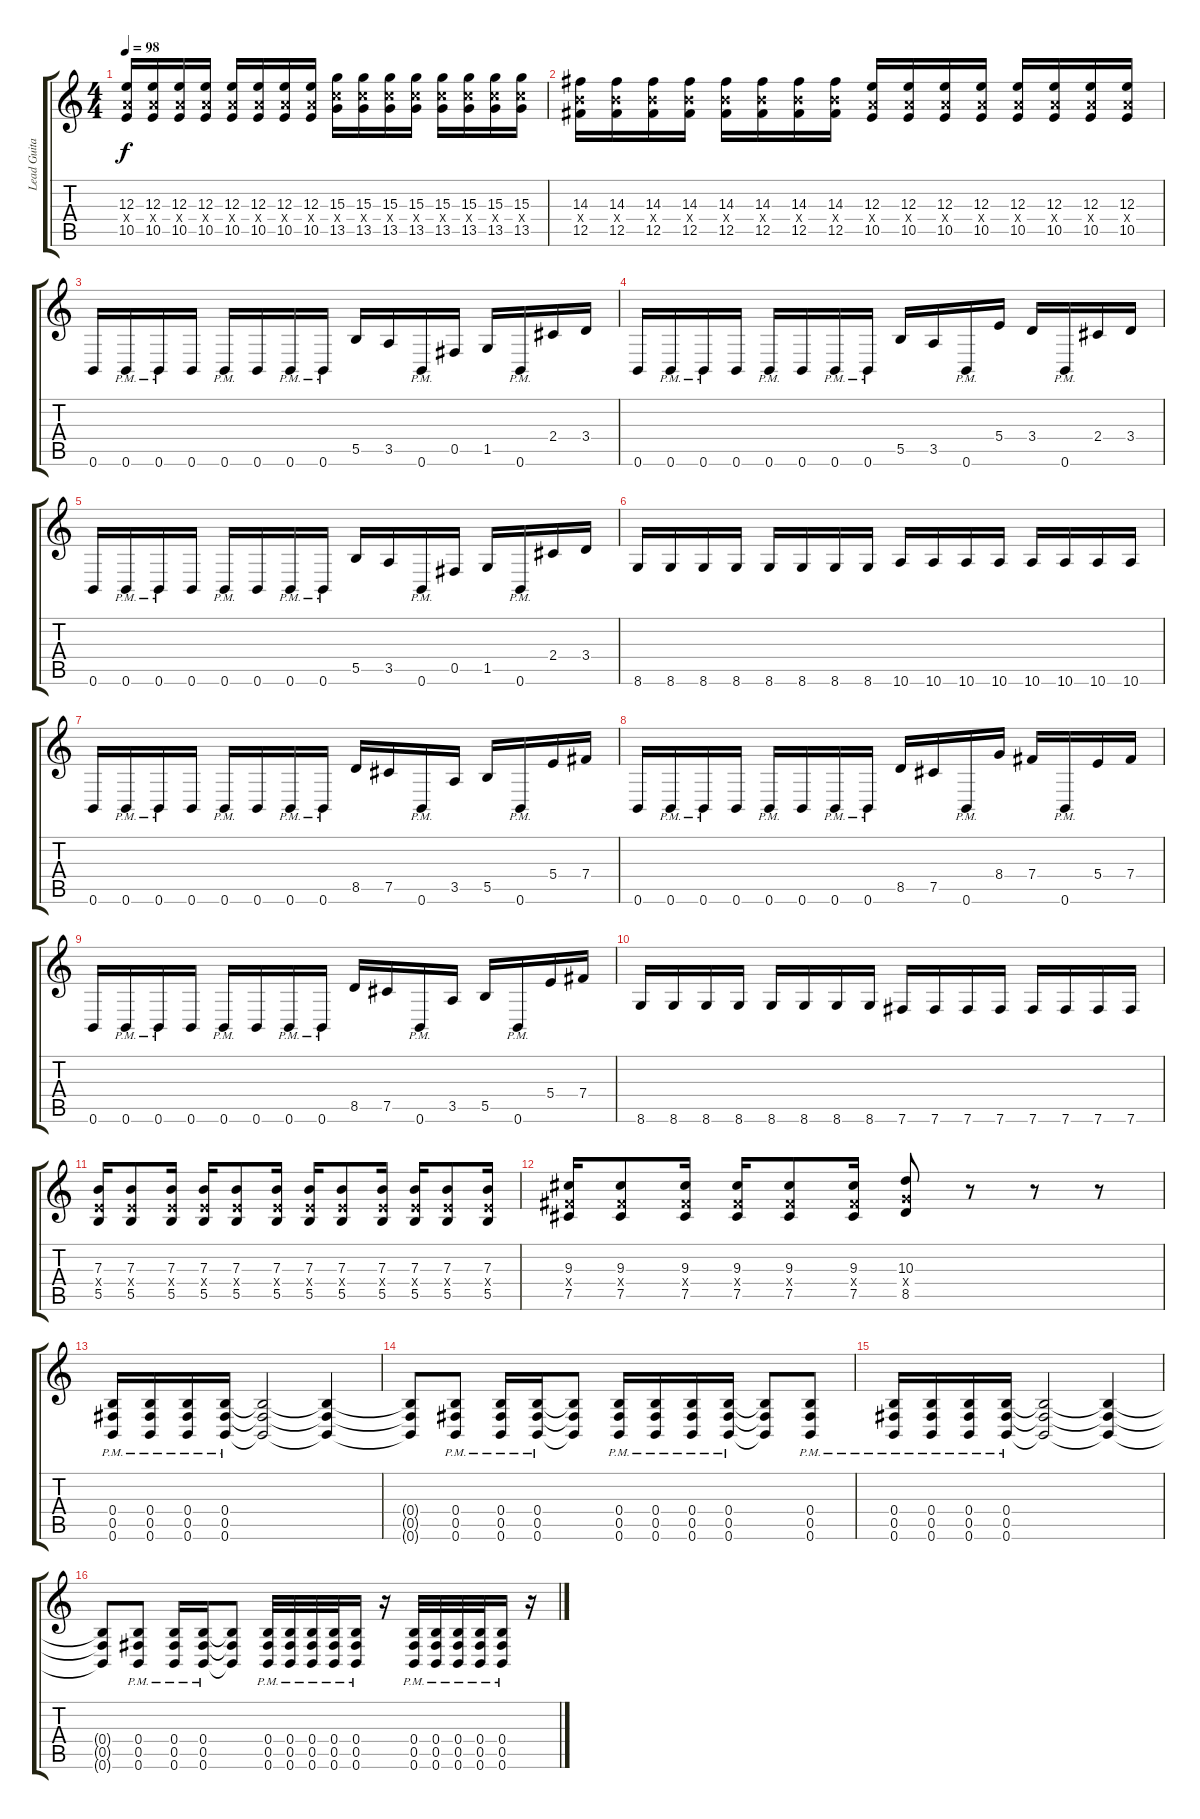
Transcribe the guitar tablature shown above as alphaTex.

\track ("Lead Guitar" "Lead Guita") {instrument distortionguitar}
\staff {score tabs}
\tuning (Db4 Ab3 E3 B2 Gb2 B1) {hide}
\ts (4 4)
\tempo 98
\clef g2
\ks c
(12.3 10.4{x} 10.5).16{dy f} (12.3 10.4{x} 10.5).16 (12.3 10.4{x} 10.5).16 (12.3 10.4{x} 10.5).16 (12.3 10.4{x} 10.5).16 (12.3 10.4{x} 10.5).16 (12.3 10.4{x} 10.5).16 (12.3 10.4{x} 10.5).16 (15.3 13.4{x} 13.5).16 (15.3 13.4{x} 13.5).16 (15.3 13.4{x} 13.5).16 (15.3 13.4{x} 13.5).16 (15.3 13.4{x} 13.5).16 (15.3 13.4{x} 13.5).16 (15.3 13.4{x} 13.5).16 (15.3 13.4{x} 13.5).16 |
(14.3 12.4{x} 12.5).16 (14.3 12.4{x} 12.5).16 (14.3 12.4{x} 12.5).16 (14.3 12.4{x} 12.5).16 (14.3 12.4{x} 12.5).16 (14.3 12.4{x} 12.5).16 (14.3 12.4{x} 12.5).16 (14.3 12.4{x} 12.5).16 (12.3 10.4{x} 10.5).16 (12.3 10.4{x} 10.5).16 (12.3 10.4{x} 10.5).16 (12.3 10.4{x} 10.5).16 (12.3 10.4{x} 10.5).16 (12.3 10.4{x} 10.5).16 (12.3 10.4{x} 10.5).16 (12.3 10.4{x} 10.5).16 |
0.6.16 0.6{pm}.16 0.6{pm}.16 0.6.16 0.6{pm}.16 0.6.16 0.6{pm}.16 0.6{pm}.16 5.5.16 3.5.16 0.6{pm}.16 0.5.16 1.5.16 0.6{pm}.16 2.4.16 3.4.16 |
0.6.16 0.6{pm}.16 0.6{pm}.16 0.6.16 0.6{pm}.16 0.6.16 0.6{pm}.16 0.6{pm}.16 5.5.16 3.5.16 0.6{pm}.16 5.4.16 3.4.16 0.6{pm}.16 2.4.16 3.4.16 |
0.6.16 0.6{pm}.16 0.6{pm}.16 0.6.16 0.6{pm}.16 0.6.16 0.6{pm}.16 0.6{pm}.16 5.5.16 3.5.16 0.6{pm}.16 0.5.16 1.5.16 0.6{pm}.16 2.4.16 3.4.16 |
8.6.16 8.6.16 8.6.16 8.6.16 8.6.16 8.6.16 8.6.16 8.6.16 10.6.16 10.6.16 10.6.16 10.6.16 10.6.16 10.6.16 10.6.16 10.6.16 |
0.6.16 0.6{pm}.16 0.6{pm}.16 0.6.16 0.6{pm}.16 0.6.16 0.6{pm}.16 0.6{pm}.16 8.5.16 7.5.16 0.6{pm}.16 3.5.16 5.5.16 0.6{pm}.16 5.4.16 7.4.16 |
0.6.16 0.6{pm}.16 0.6{pm}.16 0.6.16 0.6{pm}.16 0.6.16 0.6{pm}.16 0.6{pm}.16 8.5.16 7.5.16 0.6{pm}.16 8.4.16 7.4.16 0.6{pm}.16 5.4.16 7.4.16 |
0.6.16 0.6{pm}.16 0.6{pm}.16 0.6.16 0.6{pm}.16 0.6.16 0.6{pm}.16 0.6{pm}.16 8.5.16 7.5.16 0.6{pm}.16 3.5.16 5.5.16 0.6{pm}.16 5.4.16 7.4.16 |
8.6.16 8.6.16 8.6.16 8.6.16 8.6.16 8.6.16 8.6.16 8.6.16 7.6.16 7.6.16 7.6.16 7.6.16 7.6.16 7.6.16 7.6.16 7.6.16 |
(7.3 5.4{x} 5.5).16 (7.3 5.4{x} 5.5).8 (7.3 5.4{x} 5.5).16 (7.3 5.4{x} 5.5).16 (7.3 5.4{x} 5.5).8 (7.3 5.4{x} 5.5).16 (7.3 5.4{x} 5.5).16 (7.3 5.4{x} 5.5).8 (7.3 5.4{x} 5.5).16 (7.3 5.4{x} 5.5).16 (7.3 5.4{x} 5.5).8 (7.3 5.4{x} 5.5).16 |
(9.3 7.4{x} 7.5).16 (9.3 7.4{x} 7.5).8 (9.3 7.4{x} 7.5).16 (9.3 7.4{x} 7.5).16 (9.3 7.4{x} 7.5).8 (9.3 7.4{x} 7.5).16 (10.3 8.4{x} 8.5).8 r.8 r.8 r.8 |
(0.4{pm} 0.5{pm} 0.6{pm}).16 (0.4{pm} 0.5{pm} 0.6{pm}).16 (0.4{pm} 0.5{pm} 0.6{pm}).16 (0.4{pm} 0.5{pm} 0.6{pm}).16 (0.4{t} 0.5{t} 0.6{t}).2 (0.4{t} 0.5{t} 0.6{t}).4 |
(0.4{t} 0.5{t} 0.6{t}).8 (0.4{pm} 0.5{pm} 0.6{pm}).8 (0.4{pm} 0.5{pm} 0.6{pm}).16 (0.4{pm} 0.5{pm} 0.6{pm}).16 (0.4{t} 0.5{t} 0.6{t}).8 (0.4{pm} 0.5{pm} 0.6{pm}).16 (0.4{pm} 0.5{pm} 0.6{pm}).16 (0.4{pm} 0.5{pm} 0.6{pm}).16 (0.4{pm} 0.5{pm} 0.6{pm}).16 (0.4{t} 0.5{t} 0.6{t}).8 (0.4{pm} 0.5{pm} 0.6{pm}).8 |
(0.4{pm} 0.5{pm} 0.6{pm}).16 (0.4{pm} 0.5{pm} 0.6{pm}).16 (0.4{pm} 0.5{pm} 0.6{pm}).16 (0.4{pm} 0.5{pm} 0.6{pm}).16 (0.4{t} 0.5{t} 0.6{t}).2 (0.4{t} 0.5{t} 0.6{t}).4 |
(0.4{t} 0.5{t} 0.6{t}).8 (0.4{pm} 0.5{pm} 0.6{pm}).8 (0.4{pm} 0.5{pm} 0.6{pm}).16 (0.4{pm} 0.5{pm} 0.6{pm}).16 (0.4{t} 0.5{t} 0.6{t}).8 (0.4{pm} 0.5{pm} 0.6{pm}).32 (0.4{pm} 0.5{pm} 0.6{pm}).32 (0.4{pm} 0.5{pm} 0.6{pm}).32 (0.4{pm} 0.5{pm} 0.6{pm}).32 (0.4{pm} 0.5{pm} 0.6{pm}).16 r.16 (0.4{pm} 0.5{pm} 0.6{pm}).32 (0.4{pm} 0.5{pm} 0.6{pm}).32 (0.4{pm} 0.5{pm} 0.6{pm}).32 (0.4{pm} 0.5{pm} 0.6{pm}).32 (0.4{pm} 0.5{pm} 0.6{pm}).16 r.16
